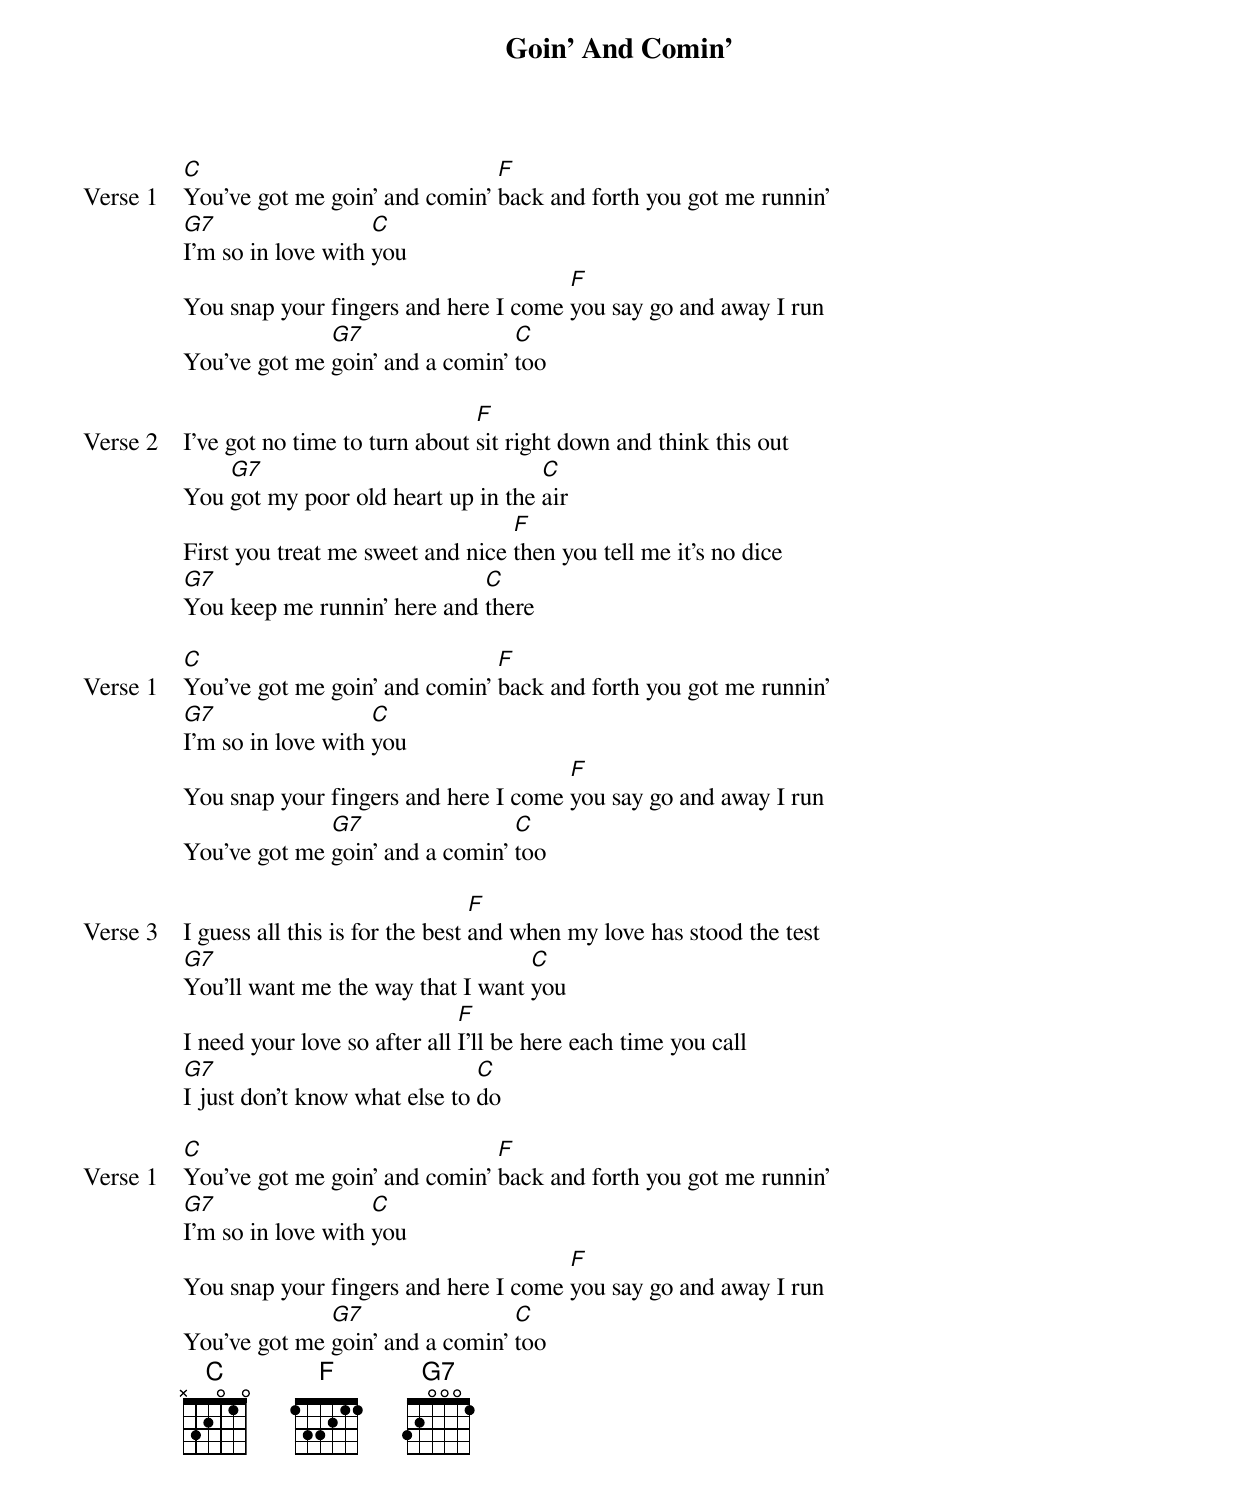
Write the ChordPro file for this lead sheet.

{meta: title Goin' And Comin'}
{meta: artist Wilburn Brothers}
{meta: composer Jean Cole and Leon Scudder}
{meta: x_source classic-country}
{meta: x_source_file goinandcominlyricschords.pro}
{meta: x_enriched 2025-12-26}

{start_of_verse: Verse 1}
[C]You've got me goin' and comin' [F]back and forth you got me runnin’
[G7]I'm so in love with [C]you
You snap your fingers and here I come [F]you say go and away I run
You've got me [G7]goin' and a comin' [C]too
{end_of_verse}

{start_of_verse: Verse 2}
I've got no time to turn about [F]sit right down and think this out
You [G7]got my poor old heart up in the [C]air
First you treat me sweet and nice [F]then you tell me it's no dice
[G7]You keep me runnin' here and [C]there
{end_of_verse}

{start_of_verse: Verse 1}
[C]You've got me goin' and comin' [F]back and forth you got me runnin’
[G7]I'm so in love with [C]you
You snap your fingers and here I come [F]you say go and away I run
You've got me [G7]goin' and a comin' [C]too
{end_of_verse}

{start_of_verse: Verse 3}
I guess all this is for the best [F]and when my love has stood the test
[G7]You’ll want me the way that I want [C]you
I need your love so after all [F]I'll be here each time you call
[G7]I just don't know what else to [C]do
{end_of_verse}

{start_of_verse: Verse 1}
[C]You've got me goin' and comin' [F]back and forth you got me runnin’
[G7]I'm so in love with [C]you
You snap your fingers and here I come [F]you say go and away I run
You've got me [G7]goin' and a comin' [C]too
{end_of_verse}
